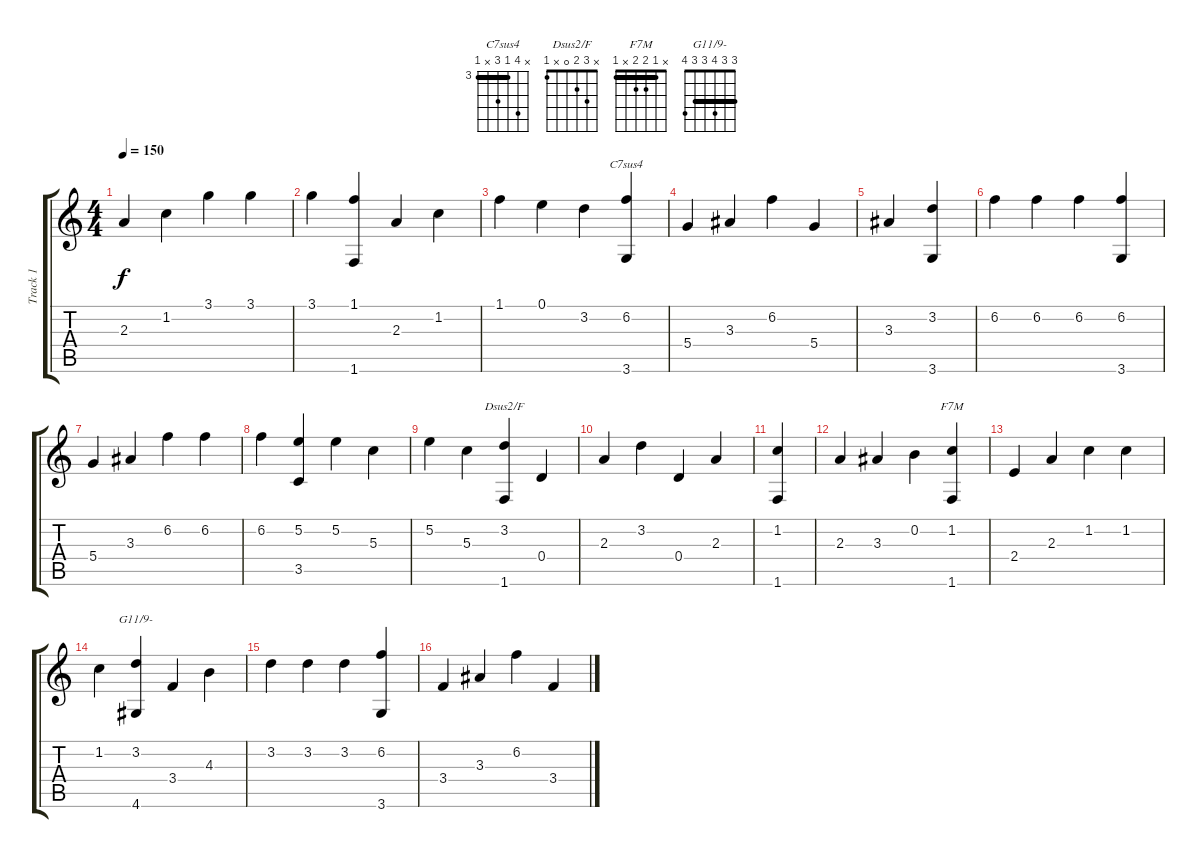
\track ("Track 1" "Track 1") {instrument acousticguitarnylon}
\staff {score tabs}
\tuning (E4 B3 G3 D3 A2 E2) {hide}
\chord ("C7sus4" x 6 3 5 x 3) {firstfret 3 barre 3}
\chord ("Dsus2/F" x 3 2 0 x 1)
\chord ("F7M" x 1 2 2 x 1) {barre 1}
\chord ("G11/9-" 3 3 4 3 3 4) {barre 3}
\ts (4 4)
\tempo 150
\clef g2
\ks c
2.3.4{dy f} 1.2.4 3.1.4 3.1.4 |
3.1.4 (1.1 1.6).4 2.3.4 1.2.4 |
1.1.4 0.1.4 3.2.4 (6.2 3.6).4{ch "C7sus4"} |
5.4.4 3.3.4 6.2.4 5.4.4 |
3.3.4 (3.2 3.6).4 |
6.2.4 6.2.4 6.2.4 (6.2 3.6).4 |
5.4.4 3.3.4 6.2.4 6.2.4 |
6.2.4 (5.2 3.5).4 5.2.4 5.3.4 |
5.2.4 5.3.4 (3.2 1.6).4{ch "Dsus2/F"} 0.4.4 |
2.3.4 3.2.4 0.4.4 2.3.4 |
(1.2 1.6).4 |
2.3.4 3.3.4 0.2.4 (1.2 1.6).4{ch "F7M"} |
2.4.4 2.3.4 1.2.4 1.2.4 |
1.2.4 (3.2 4.6).4{ch "G11/9-"} 3.4.4 4.3.4 |
3.2.4 3.2.4 3.2.4 (6.2 3.6).4 |
3.4.4 3.3.4 6.2.4 3.4.4
